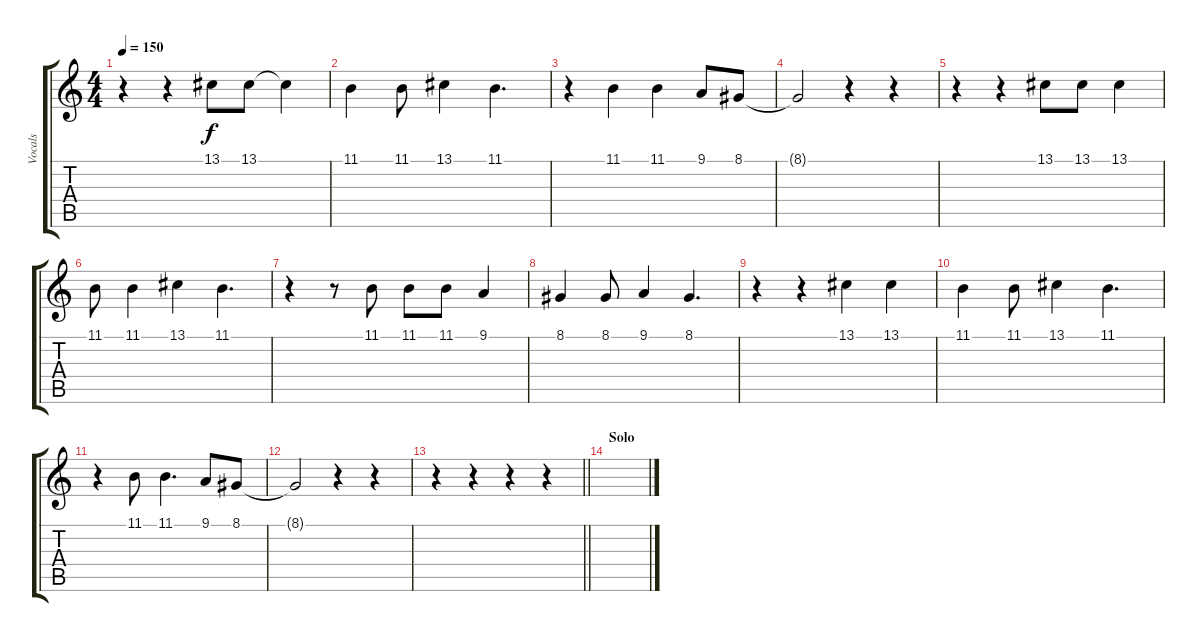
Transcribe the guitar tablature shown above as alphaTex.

\track ("Vocals" "Vocals") {instrument lead6voice}
\staff {score tabs}
\tuning (C4 G3 Eb3 Bb2 F2 C2) {hide}
\ts (4 4)
\tempo 150
\clef g2
\ks c
r.4{dy f} r.4 13.1.8 13.1.8 13.1{t}.4 |
11.1.4 11.1.8 13.1.4 11.1.4{d} |
r.4 11.1.4 11.1.4 9.1.8 8.1.8 |
8.1{t}.2 r.4 r.4 |
r.4 r.4 13.1.8 13.1.8 13.1.4 |
11.1.8 11.1.4 13.1.4 11.1.4{d} |
r.4 r.8 11.1.8 11.1.8 11.1.8 9.1.4 |
8.1.4 8.1.8 9.1.4 8.1.4{d} |
r.4 r.4 13.1.4 13.1.4 |
11.1.4 11.1.8 13.1.4 11.1.4{d} |
r.4 11.1.8 11.1.4{d} 9.1.8 8.1.8 |
8.1{t}.2 r.4 r.4 |
\barLineRight lightlight
r.4 r.4 r.4 r.4 |
\section ("" "Solo")
